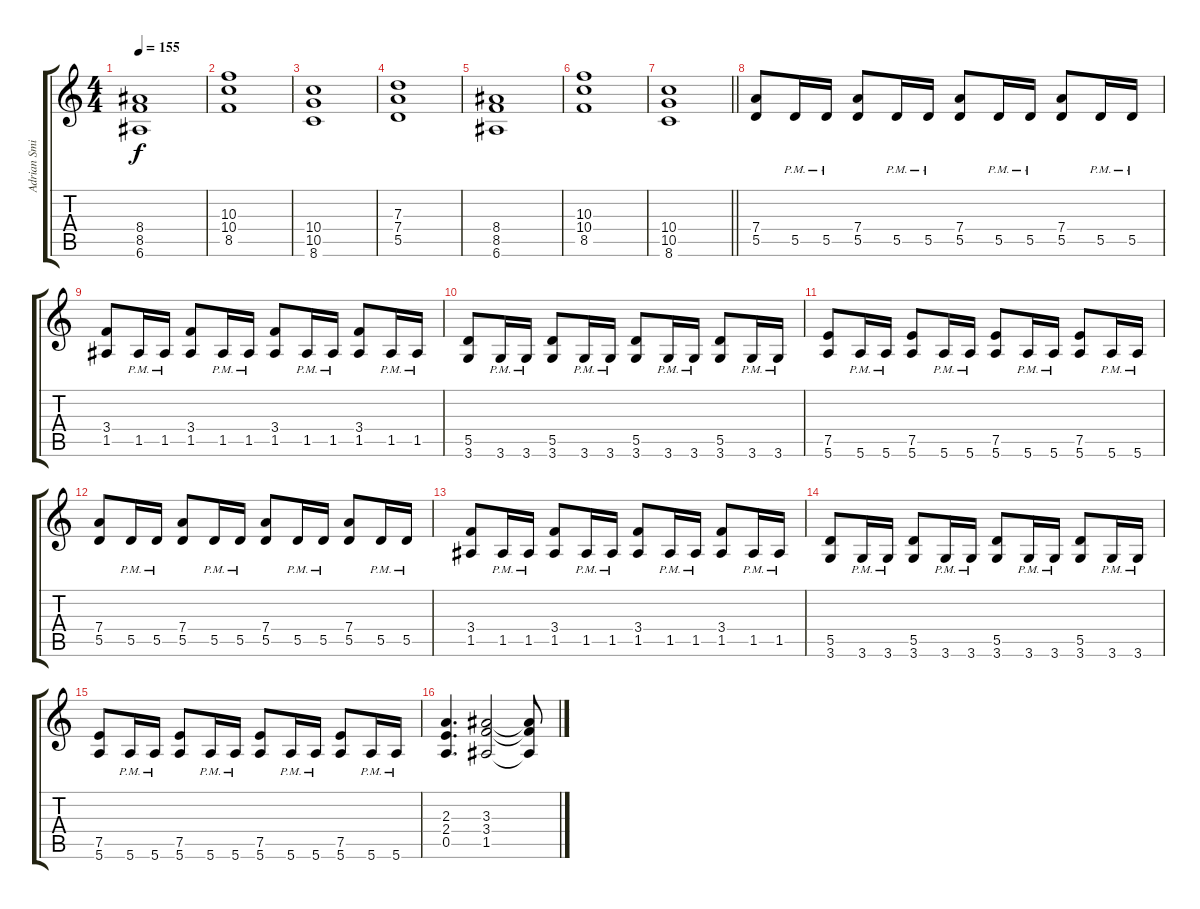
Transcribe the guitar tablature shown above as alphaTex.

\track ("Adrian Smith" "Adrian Smi") {instrument acousticguitarsteel}
\staff {score tabs}
\tuning (E4 B3 G3 D3 A2 E2) {hide}
\ts (4 4)
\tempo 155
\clef g2
\ks c
(8.4 8.5 6.6).1{dy f} |
(10.3 10.4 8.5).1 |
(10.4 10.5 8.6).1 |
(7.3 7.4 5.5).1 |
(8.4 8.5 6.6).1 |
(10.3 10.4 8.5).1 |
\barLineRight lightlight
(10.4 10.5 8.6).1 |
(7.4 5.5).8 5.5{pm}.16 5.5{pm}.16 (7.4 5.5).8 5.5{pm}.16 5.5{pm}.16 (7.4 5.5).8 5.5{pm}.16 5.5{pm}.16 (7.4 5.5).8 5.5{pm}.16 5.5{pm}.16 |
(3.4 1.5).8 1.5{pm}.16 1.5{pm}.16 (3.4 1.5).8 1.5{pm}.16 1.5{pm}.16 (3.4 1.5).8 1.5{pm}.16 1.5{pm}.16 (3.4 1.5).8 1.5{pm}.16 1.5{pm}.16 |
(5.5 3.6).8 3.6{pm}.16 3.6{pm}.16 (5.5 3.6).8 3.6{pm}.16 3.6{pm}.16 (5.5 3.6).8 3.6{pm}.16 3.6{pm}.16 (5.5 3.6).8 3.6{pm}.16 3.6{pm}.16 |
(7.5 5.6).8 5.6{pm}.16 5.6{pm}.16 (7.5 5.6).8 5.6{pm}.16 5.6{pm}.16 (7.5 5.6).8 5.6{pm}.16 5.6{pm}.16 (7.5 5.6).8 5.6{pm}.16 5.6{pm}.16 |
(7.4 5.5).8 5.5{pm}.16 5.5{pm}.16 (7.4 5.5).8 5.5{pm}.16 5.5{pm}.16 (7.4 5.5).8 5.5{pm}.16 5.5{pm}.16 (7.4 5.5).8 5.5{pm}.16 5.5{pm}.16 |
(3.4 1.5).8 1.5{pm}.16 1.5{pm}.16 (3.4 1.5).8 1.5{pm}.16 1.5{pm}.16 (3.4 1.5).8 1.5{pm}.16 1.5{pm}.16 (3.4 1.5).8 1.5{pm}.16 1.5{pm}.16 |
(5.5 3.6).8 3.6{pm}.16 3.6{pm}.16 (5.5 3.6).8 3.6{pm}.16 3.6{pm}.16 (5.5 3.6).8 3.6{pm}.16 3.6{pm}.16 (5.5 3.6).8 3.6{pm}.16 3.6{pm}.16 |
(7.5 5.6).8 5.6{pm}.16 5.6{pm}.16 (7.5 5.6).8 5.6{pm}.16 5.6{pm}.16 (7.5 5.6).8 5.6{pm}.16 5.6{pm}.16 (7.5 5.6).8 5.6{pm}.16 5.6{pm}.16 |
(2.3 2.4 0.5).4{d} (3.3 3.4 1.5).2 (3.3{t} 3.4{t} 1.5{t}).8
